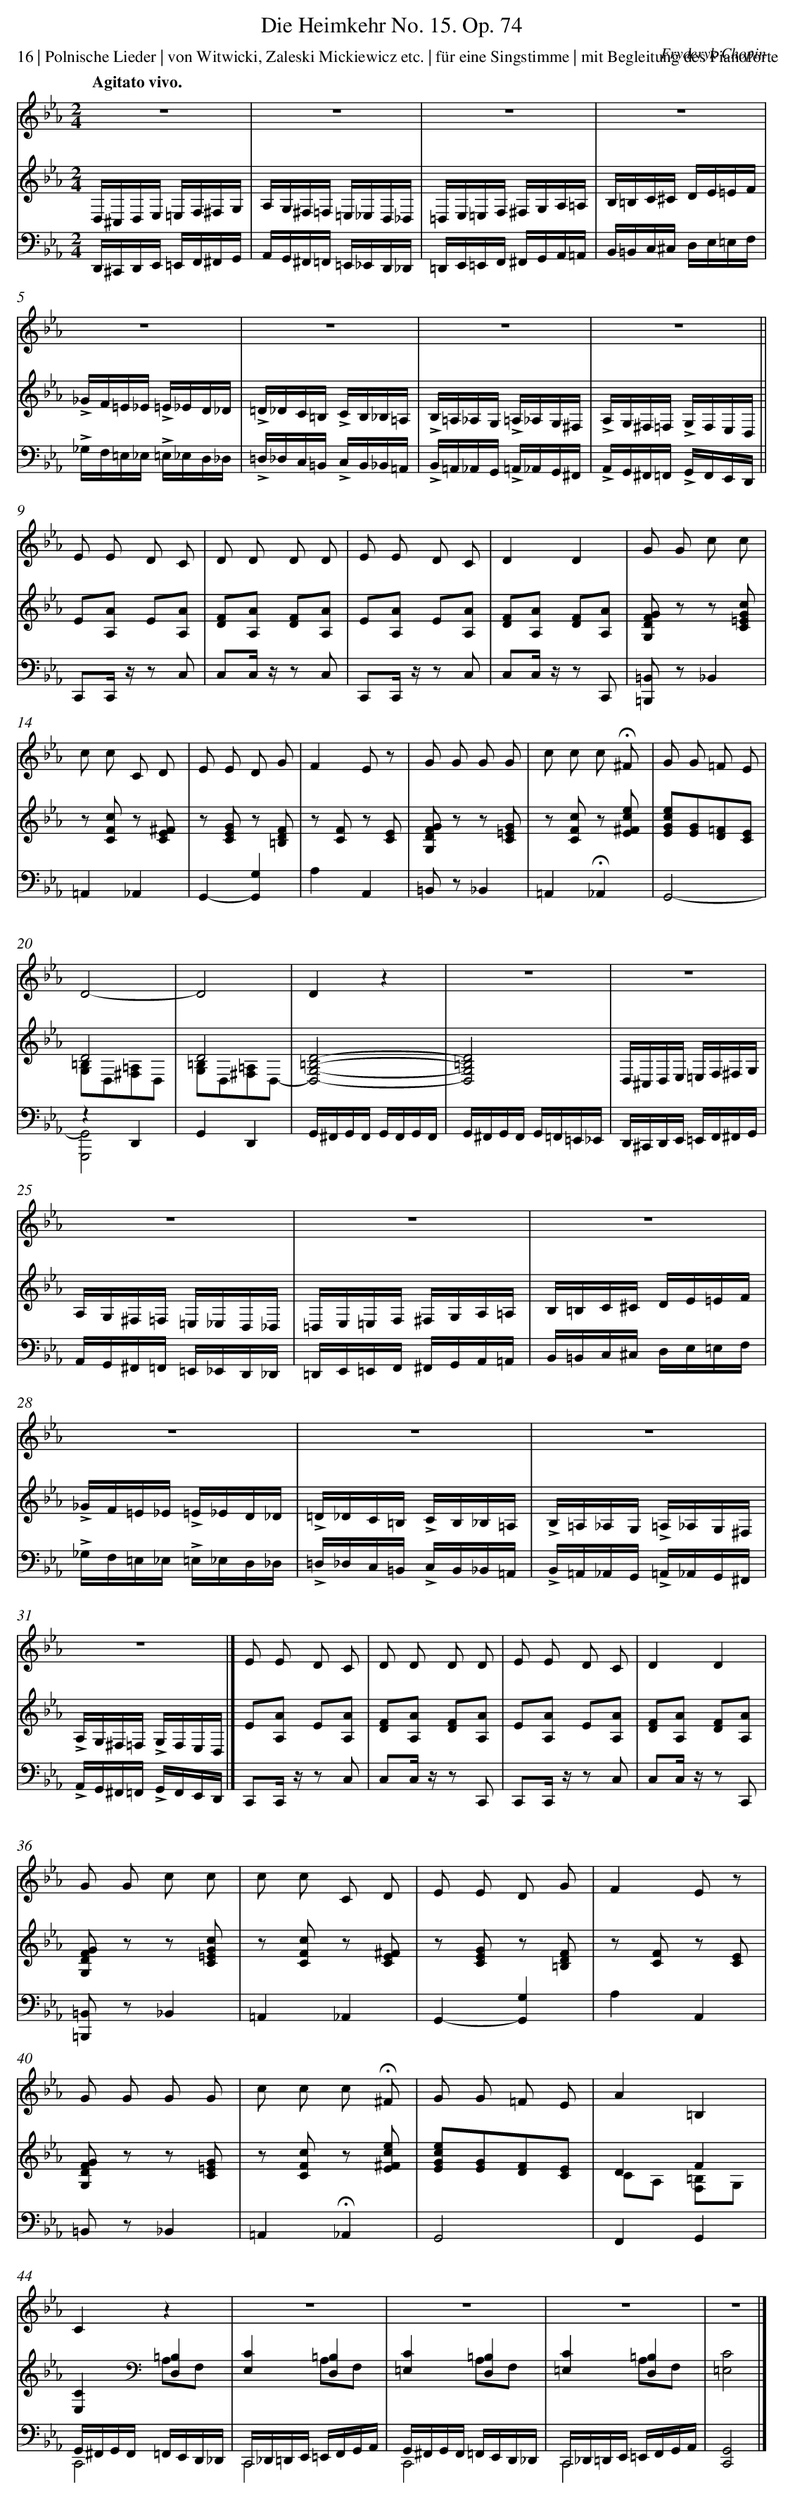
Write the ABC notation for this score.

X:1
T:  Die Heimkehr	No. 15. Op. 74
C: Fryderyk Chopin
L: 1/16
M: 2/4
P: 16 | Polnische Lieder | von Witwicki, Zaleski Mickiewicz etc. | für eine Singstimme | mit Begleitung des Pianoforte
Q: "Agitato vivo."
V: 1 clef=treble
V: 2 clef=treble
V: 3 clef=bass
K: Eb
[V:1] z8 |
[V:2] D,^C,D,E, =E,F,^F,G, |
[V:3] D,,^C,,D,,E,, =E,,F,,^F,,G,, |
[V:1] z8 |
[V:2] A,G,^F,=F, =E,_E,D,_D, |
[V:3] A,,G,,^F,,=F,, =E,,_E,,D,,_D,, |
[V:1] z8 |
[V:2] =D,E,=E,F, ^F,G,A,=A, |
[V:3] =D,,E,,=E,,F,, ^F,,G,,A,,=A,, |
[V:1] z8 |
[V:2] B,=B,C^C DE=EF |
[V:3] B,,=B,,C,^C, D,E,=E,F, |
[V:1] z8 |
[V:2] !accent!_GF=E_E !accent!=E_ED_D |
[V:3] !accent!_G,F,=E,_E, !accent!=E,_E,D,_D, |
[V:1] z8 |
[V:2] !accent!=D_DC=B, !accent!CB,_B,=A, |
[V:3] !accent!=D,_D,C,=B,, !accent!C,B,,_B,,=A,, |
[V:1] z8 |
[V:2] !accent!B,=A,_A,G, !accent!=A,_A,G,^F, |
[V:3] !accent!B,,=A,,_A,,G,, !accent!=A,,_A,,G,,^F,, |
[V:1] z8 ||
[V:2] !accent!A,G,^F,=F, !accent!G,F,E,D, ||
[V:3] !accent!A,,G,,^F,,=F,, !accent!G,,F,,E,,D,, ||
[V:1] E2 E2 D2 C2 |
[V:2] E2[A2A,2] E2[A2A,2] |
[V:3] C,,2C,, z z2 C,2 |
[V:1] D2 D2 D2 D2 |
[V:2] [F2D2][A2A,2] [F2D2][A2A,2] |
[V:3] C,2C, z z2 C,2 |
[V:1] E2 E2 D2 C2 |
[V:2] E2[A2A,2] E2[A2A,2] |
[V:3] C,,2C,, z z2 C,2 |
[V:1] D4D4 |
[V:2] [F2D2][A2A,2] [F2D2][A2A,2] |
[V:3] C,2C, z z2 C,,2 |
[V:1] G2 G2 c2 c2 |
[V:2] [G2F2D2G,2] z2 z2 [c2G2=E2C2] |
[V:3] [=B,,2=B,,,2] z2_B,,4 |
[V:1] c2 c2 C2 D2 |
[V:2] z2 [c2F2C2] z2 [^F2E2C2] |
[V:3] =A,,4_A,,4 |
[V:1] E2 E2 D2 G2 |
[V:2] z2 [G2E2C2] z2 [F2D2=B,2] |
[V:3] G,,4-[G,4G,,4] |
[V:1] F4E2 z2 |
[V:2] z2 [F2C2] z2 [E2C2] |
[V:3] A,4A,,4 |
[V:1] G2 G2 G2 G2 |
[V:2] [G2F2D2G,2] z2 z2 [G2=E2C2] |
[V:3] =B,,2 z2_B,,4 |
[V:1] c2 c2 c2 !fermata!^F2 |
[V:2] z2 [c2F2C2] z2 [e2c2^F2E2] |
[V:3] =A,,4!fermata!_A,,4 |
[V:1] G2 G2 =F2 E2 |
[V:2] [e2c2G2E2][G2E2][=F2D2][E2C2] |
[V:3] G,,8- |
[V:1] D8- |
[V:2] D8 & [=B,2G,2]D,2[=A,2^F,2]D,2 |
[V:3] z4D,,4 & [G,,8G,,,8] |
[V:1] D8 |
[V:2] D8 & [=B,2G,2]D,2[=A,2^F,2]D,2- |
[V:3] G,,4D,,4 |
[V:1] D4z4 |
[V:2] [D8=B,8G,8D,8]- |
[V:3] G,,^F,,G,,F,, G,,F,,G,,F,, |
[V:1] z8 |
[V:2] [D8=B,8G,8D,8] |
[V:3] G,,^F,,G,,F,, G,,=F,,=E,,_E,, |
[V:1] z8 |
[V:2] D,^C,D,E, =E,F,^F,G, |
[V:3] D,,^C,,D,,E,, =E,,F,,^F,,G,, |
[V:1] z8 |
[V:2] A,G,^F,=F, =E,_E,D,_D, |
[V:3] A,,G,,^F,,=F,, =E,,_E,,D,,_D,, |
[V:1] z8 |
[V:2] =D,E,=E,F, ^F,G,A,=A, |
[V:3] =D,,E,,=E,,F,, ^F,,G,,A,,=A,, |
[V:1] z8 |
[V:2] B,=B,C^C DE=EF |
[V:3] B,,=B,,C,^C, D,E,=E,F, |
[V:1] z8 |
[V:2] !accent!_GF=E_E !accent!=E_ED_D |
[V:3] !accent!_G,F,=E,_E, !accent!=E,_E,D,_D, |
[V:1] z8 |
[V:2] !accent!=D_DC=B, !accent!CB,_B,=A, |
[V:3] !accent!=D,_D,C,=B,, !accent!C,B,,_B,,=A,, |
[V:1] z8 |
[V:2] !accent!B,=A,_A,G, !accent!=A,_A,G,^F, |
[V:3] !accent!B,,=A,,_A,,G,, !accent!=A,,_A,,G,,^F,, |
[V:1] z8 |]
[V:2] !accent!A,G,^F,=F, !accent!G,F,E,D, |]
[V:3] !accent!A,,G,,^F,,=F,, !accent!G,,F,,E,,D,, |]
[V:1] E2 E2 D2 C2 [I:setbarnb 33]|
[V:2] E2[A2A,2] E2[A2A,2] |
[V:3] C,,2C,, z z2 C,2 |
[V:1] D2 D2 D2 D2 |
[V:2] [F2D2][A2A,2] [F2D2][A2A,2] |
[V:3] C,2C, z z2 C,,2 |
[V:1] E2 E2 D2 C2 |
[V:2] E2[A2A,2] E2[A2A,2] |
[V:3] C,,2C,, z z2 C,2 |
[V:1] D4D4 |
[V:2] [F2D2][A2A,2] [F2D2][A2A,2] |
[V:3] C,2C, z z2 C,,2 |
[V:1] G2 G2 c2 c2 |
[V:2] [G2F2D2G,2] z2 z2 [c2G2=E2C2] |
[V:3] [=B,,2=B,,,2] z2_B,,4 |
[V:1] c2 c2 C2 D2 |
[V:2] z2 [c2F2C2] z2 [^F2E2C2] |
[V:3] =A,,4_A,,4 |
[V:1] E2 E2 D2 G2 |
[V:2] z2 [G2E2C2] z2 [F2D2=B,2] |
[V:3] G,,4-[G,4G,,4] |
[V:1] F4E2 z2 |
[V:2] z2 [F2C2] z2 [E2C2] |
[V:3] A,4A,,4 |
[V:1] G2 G2 G2 G2 |
[V:2] [G2F2D2G,2] z2 z2 [G2=E2C2] |
[V:3] =B,,2 z2_B,,4 |
[V:1] c2 c2 c2 !fermata!^F2 |
[V:2] z2 [c2F2C2] z2 [e2c2^F2E2] |
[V:3] =A,,4!fermata!_A,,4 |
[V:1] G2 G2 =F2 E2 |
[V:2] [e2c2G2E2][G2E2][F2D2][E2C2] |
[V:3] G,,8 |
[V:1] A4=B,4 |
[V:2] D4F4 & C2A,2 [=B,2F,2]G,2 |
[V:3] F,,4G,,4 |
[V:1] C4z4 |
[V:2] [C4E,4][K:clef=bass][=B,4D,4] & x4A,2F,2 |
[V:3] G,,^F,,G,,F,, =F,,E,,D,,_D,, & C,,8 |
[V:1] z8 |
[V:2] [C4E,4][=B,4D,4] & x4A,2F,2 |
[V:3] C,,_D,,=D,,E,, =E,,F,,G,,A,, & C,,8 |
[V:1] z8 |
[V:2] [C4=E,4][=B,4D,4] & x4A,2F,2 |
[V:3] G,,^F,,G,,F,, =F,,E,,D,,_D,, & C,,8 |
[V:1] z8 |
[V:2] [C4=E,4][=B,4D,4] & x4A,2F,2 |
[V:3] C,,_D,,=D,,E,, =E,,F,,G,,A,, & C,,8 |
[V:1] z8 |]
[V:2] [C8=E,8] |]
[V:3] [G,,8C,,8] |]
